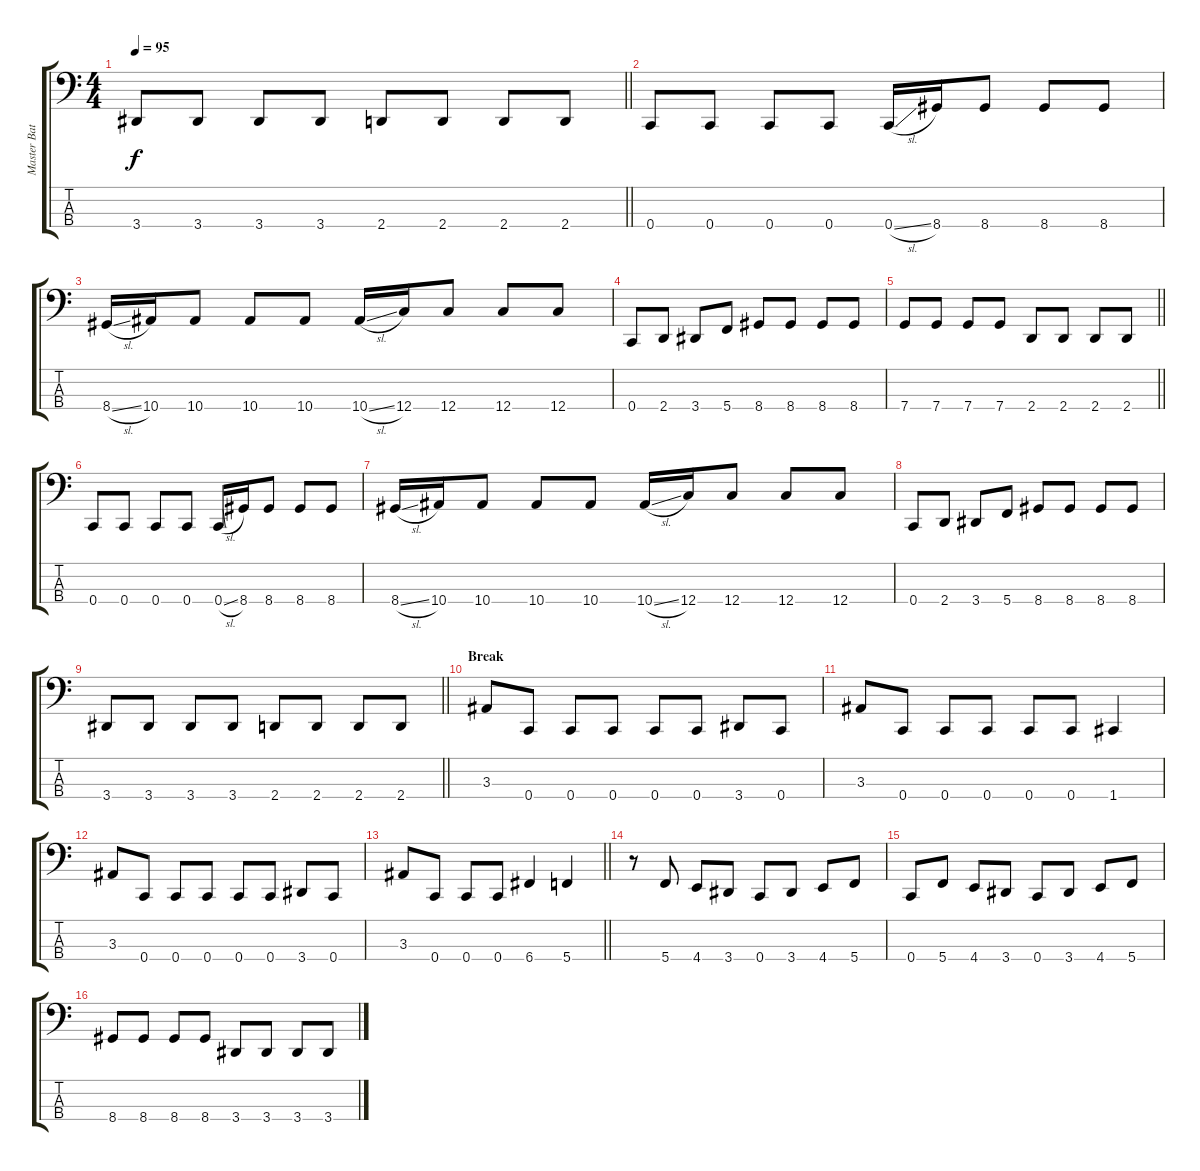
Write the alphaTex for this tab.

\track ("Master Bates" "Master Bat") {instrument electricbassfinger}
\staff {score tabs}
\tuning (F2 C2 G1 C1) {hide}
\ts (4 4)
\tempo 95
\clef f4
\barLineRight lightlight
\ks c
3.4.8{dy f} 3.4.8 3.4.8 3.4.8 2.4.8 2.4.8 2.4.8 2.4.8 |
\section ("" "")
0.4.8 0.4.8 0.4.8 0.4.8 0.4{sl}.16 8.4.16 8.4.8 8.4.8 8.4.8 |
8.4{sl}.16 10.4.16 10.4.8 10.4.8 10.4.8 10.4{sl}.16 12.4.16 12.4.8 12.4.8 12.4.8 |
0.4.8 2.4.8 3.4.8 5.4.8 8.4.8 8.4.8 8.4.8 8.4.8 |
\barLineRight lightlight
7.4.8 7.4.8 7.4.8 7.4.8 2.4.8 2.4.8 2.4.8 2.4.8 |
\section ("" "")
0.4.8 0.4.8 0.4.8 0.4.8 0.4{sl}.16 8.4.16 8.4.8 8.4.8 8.4.8 |
8.4{sl}.16 10.4.16 10.4.8 10.4.8 10.4.8 10.4{sl}.16 12.4.16 12.4.8 12.4.8 12.4.8 |
0.4.8 2.4.8 3.4.8 5.4.8 8.4.8 8.4.8 8.4.8 8.4.8 |
\barLineRight lightlight
3.4.8 3.4.8 3.4.8 3.4.8 2.4.8 2.4.8 2.4.8 2.4.8 |
\section ("" "Break")
3.3.8 0.4.8 0.4.8 0.4.8 0.4.8 0.4.8 3.4.8 0.4.8 |
3.3.8 0.4.8 0.4.8 0.4.8 0.4.8 0.4.8 1.4.4 |
3.3.8 0.4.8 0.4.8 0.4.8 0.4.8 0.4.8 3.4.8 0.4.8 |
\barLineRight lightlight
3.3.8 0.4.8 0.4.8 0.4.8 6.4.4 5.4.4 |
\section ("" "")
r.8 5.4.8 4.4.8 3.4.8 0.4.8 3.4.8 4.4.8 5.4.8 |
0.4.8 5.4.8 4.4.8 3.4.8 0.4.8 3.4.8 4.4.8 5.4.8 |
8.4.8 8.4.8 8.4.8 8.4.8 3.4.8 3.4.8 3.4.8 3.4.8
